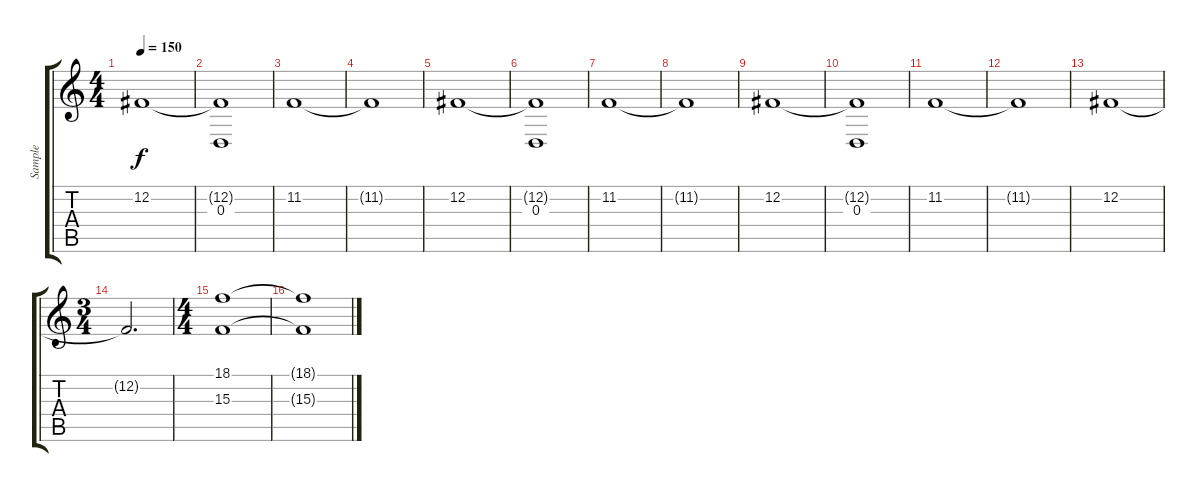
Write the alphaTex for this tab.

\track ("Sample" "Sample") {instrument choiraahs}
\staff {score tabs}
\tuning (B3 Gb3 D3 A2 E2 B1) {hide}
\ts (4 4)
\tempo 150
\clef g2
\ks c
12.2.1{dy f instrument choiraahs} |
(12.2{t} 0.3).1 |
11.2.1 |
11.2{t}.1 |
12.2.1 |
(12.2{t} 0.3).1 |
11.2.1 |
11.2{t}.1 |
12.2.1 |
(12.2{t} 0.3).1 |
11.2.1 |
11.2{t}.1 |
12.2.1 |
\ts (3 4)
12.2{t}.2{d} |
\ts (4 4)
(18.1 15.3).1 |
(18.1{t} 15.3{t}).1
